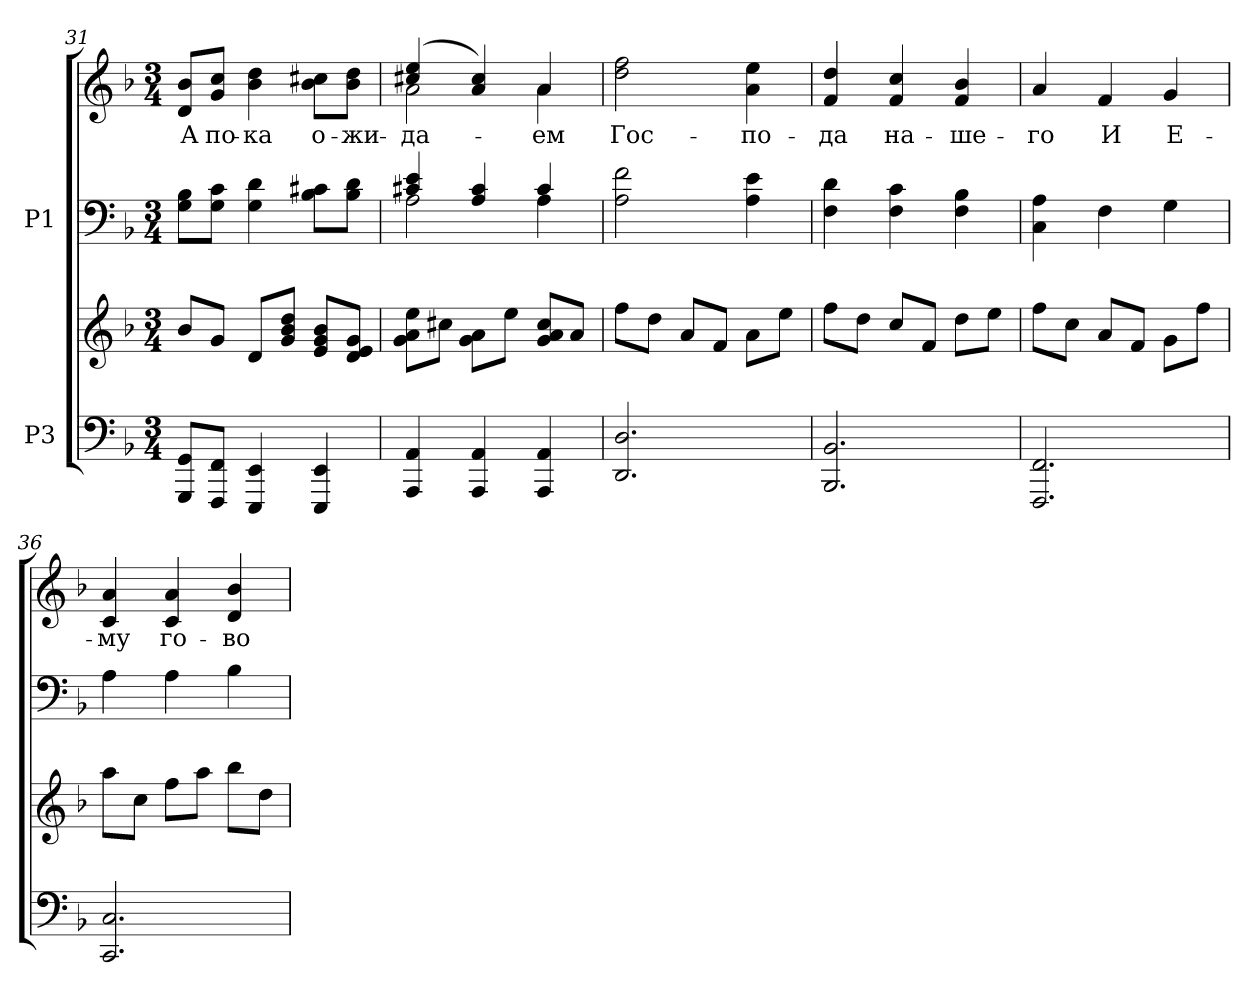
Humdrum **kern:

**kern	**kern	**kern	**kern	**text
*part2	*part2	*part1	*part1	*part1
*staff4	*staff3	*staff2	*staff1	*staff1
*I"P3	*	*I"P1	*	*
*clefF4	*clefG2	*clefF4	*clefG2	*
*k[b-]	*k[b-]	*k[b-]	*k[b-]	*
*d:	*d:	*d:	*d:	*
*M3/4	*M3/4	*M3/4	*M3/4	*
=31	=31	=31	=31	=31
!	!	!	!	!LO:LY:b:color=#000000
8GGGi/ 8GGiL	8b-i/L	8Gi\ 8B-iL	8di/ 8b-iL	А
!	!	!	!	!LO:LY:b:color=#000000
8FFFi/ 8FFiJ	8gi/J	8Gi\ 8ciJ	8gi/ 8cciJ	по-
!	!	!	!	!LO:LY:b:color=#000000
4EEEi/ 4EEi	8di/L	4Gi\ 4di	4b-i\ 4ddi	-ка
.	8gi/ 8b-i 8ddiJ	.	.	.
!	!	!	!	!LO:LY:b:color=#000000
4EEEi/ 4EEi	8ei/ 8gi 8b-iL	8B-i\ 8c#XiL	8b-i\ 8cc#XiL	о-
!	!	!	!	!LO:LY:b:color=#000000
.	8di/ 8ei 8giJ	8B-i\ 8diJ	8b-i\ 8ddiJ	-жи-
=32	=32	=32	=32	=32
*	*	*^	*	*
!	!	!	!	!	!LO:LY:b:color=#000000
*	*	*	*	*^	*
4AAAi/ 4AAi	8gi\ 8ai 8eeiL	4c#Xi/ 4ei	2Ai\	(4cc#Xi/ 4eei	2ai\	-да-
.	8cc#Xi\J	.	.	.	.	.
4AAAi/ 4AAi	8gi\ 8aiL	4Ai/ 4c#i	.	4ai/ 4cc#i)	.	.
.	8eei\J	.	.	.	.	.
!	!	!	!	!	!	!LO:LY:b:color=#000000
4AAAi/ 4AAi	8gi/ 8ai 8cc#iL	4c#i/	4Ai\	4ai/	4ai\	-ем
.	8ai/J	.	.	.	.	.
*	*	*v	*v	*	*	*
*	*	*	*v	*v	*
!!LO:LB:g=z
=33	=33	=33	=33	=33
!	!	!	!	!LO:LY:b:color=#000000
2.DDi/ 2.Di	8ffi\L	2Ai\ 2fi	2ddi\ 2ffi	Гос-
.	8ddi\J	.	.	.
.	8ai/L	.	.	.
.	8fi/J	.	.	.
!	!	!	!	!LO:LY:b:color=#000000
.	8ai\L	4Ai\ 4ei	4ai\ 4eei	-по-
.	8eei\J	.	.	.
=34	=34	=34	=34	=34
!	!	!	!	!LO:LY:b:color=#000000
2.BBB-i/ 2.BB-i	8ffi\L	4Fi\ 4di	4fi/ 4ddi	-да
.	8ddi\J	.	.	.
!	!	!	!	!LO:LY:b:color=#000000
.	8cci/L	4Fi\ 4ci	4fi/ 4cci	на-
.	8fi/J	.	.	.
!	!	!	!	!LO:LY:b:color=#000000
.	8ddi\L	4Fi\ 4B-i	4fi/ 4b-i	-ше-
.	8eei\J	.	.	.
=35	=35	=35	=35	=35
!	!	!	!	!LO:LY:b:color=#000000
2.FFFi/ 2.FFi	8ffi\L	4Ci\ 4Ai	4ai/	-го
.	8cci\J	.	.	.
!	!	!	!	!LO:LY:b:color=#000000
.	8ai/L	4Fi\	4fi/	И
.	8fi/J	.	.	.
!	!	!	!	!LO:LY:b:color=#000000
.	8gi\L	4Gi\	4gi/	Е-
.	8ffi\J	.	.	.
=36	=36	=36	=36	=36
!	!	!	!	!LO:LY:b:color=#000000
2.CCi/ 2.Ci	8aai\L	4Ai\	4ci/ 4ai	-му
.	8cci\J	.	.	.
!	!	!	!	!LO:LY:b:color=#000000
.	8ffi\L	4Ai\	4ci/ 4ai	го-
.	8aai\J	.	.	.
!	!	!	!	!LO:LY:b:color=#000000
.	8bb-i\L	4B-i\	4di/ 4b-i	-во-
.	8ddi\J	.	.	.
=	=	=	=	=
*-	*-	*-	*-	*-
